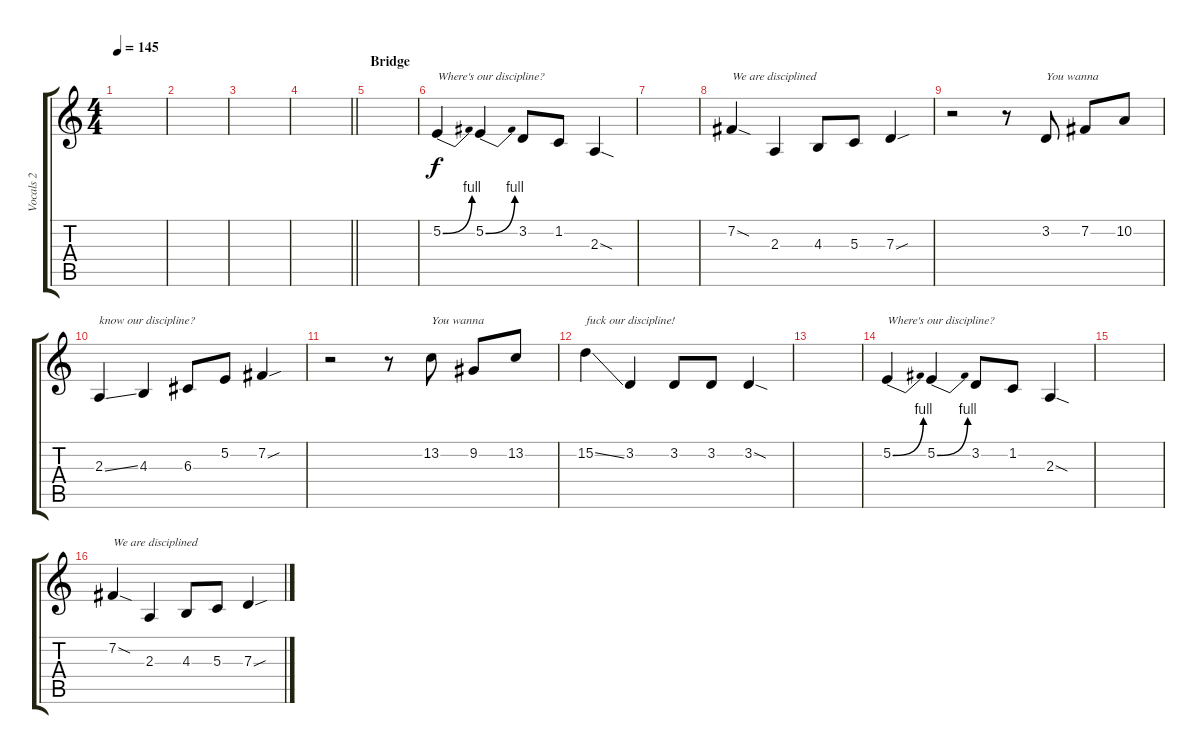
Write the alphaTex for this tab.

\track ("Vocals 2" "Vocals 2") {instrument trumpet}
\staff {score tabs}
\tuning (E4 B3 G3 D3 A2 E2) {hide}
\ts (4 4)
\tempo 145
\clef g2
\ks c
|
|
|
\barLineRight lightlight
|
\section ("" "Bridge")
|
5.2{be (bend 0 0 60 4)}.4{txt "Where's our discipline?"} 5.2{be (bend 0 0 60 4)}.4 3.2.8 1.2.8 2.3{sod}.4 |
|
7.2{sod}.4{txt "We are disciplined"} 2.3.4 4.3.8 5.3.8 7.3{sou}.4 |
r.2 r.8 3.2.8{txt "You wanna"} 7.2.8 10.2.8 |
2.3{ss}.4{txt "know our discipline?"} 4.3.4 6.3.8 5.2.8 7.2{sou}.4 |
r.2 r.8 13.2.8{txt "You wanna"} 9.2.8 13.2.8 |
15.2{ss}.4{txt "fuck our discipline!"} 3.2.4 3.2.8 3.2.8 3.2{sod}.4 |
|
5.2{be (bend 0 0 60 4)}.4{txt "Where's our discipline?"} 5.2{be (bend 0 0 60 4)}.4 3.2.8 1.2.8 2.3{sod}.4 |
|
7.2{sod}.4{txt "We are disciplined"} 2.3.4 4.3.8 5.3.8 7.3{sou}.4
